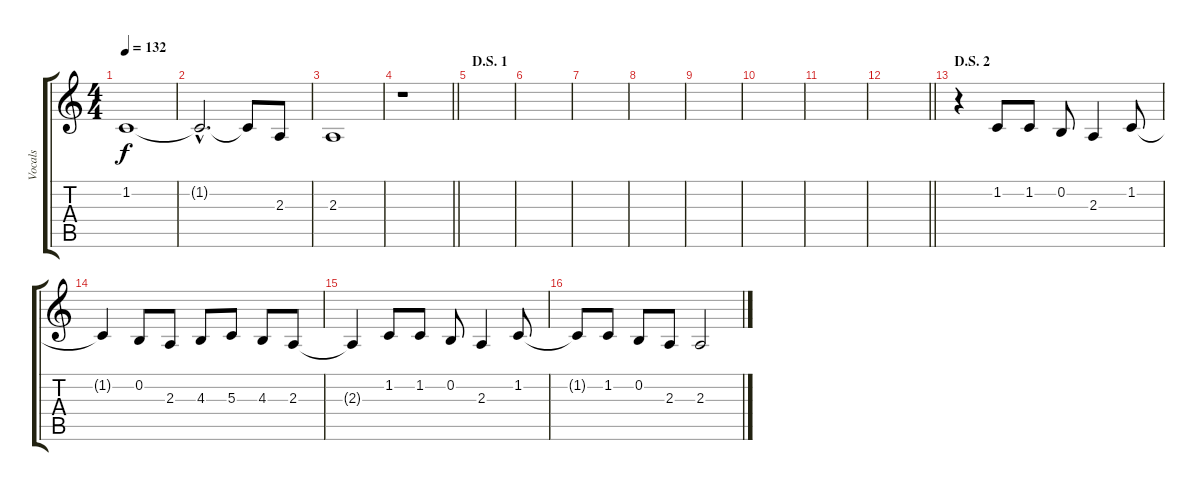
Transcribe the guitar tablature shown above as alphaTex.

\track ("Vocals" "Vocals") {instrument tenorsax}
\staff {score tabs}
\tuning (E4 B3 G3 D3 A2 E2) {hide}
\ts (4 4)
\tempo 132
\clef g2
\ks c
1.2.1{dy f} |
1.2{hac t}.2{d} 1.2{t}.8 2.3.8 |
2.3.1 |
\barLineRight lightlight
r.1 |
\section ("" "D.S. 1")
|
|
|
|
|
|
|
\barLineRight lightlight
|
\section ("" "D.S. 2")
r.4 1.2.8 1.2.8 0.2.8 2.3.4 1.2.8 |
1.2{t}.4 0.2.8 2.3.8 4.3.8 5.3.8 4.3.8 2.3.8 |
2.3{t}.4 1.2.8 1.2.8 0.2.8 2.3.4 1.2.8 |
1.2{t}.8 1.2.8 0.2.8 2.3.8 2.3.2
